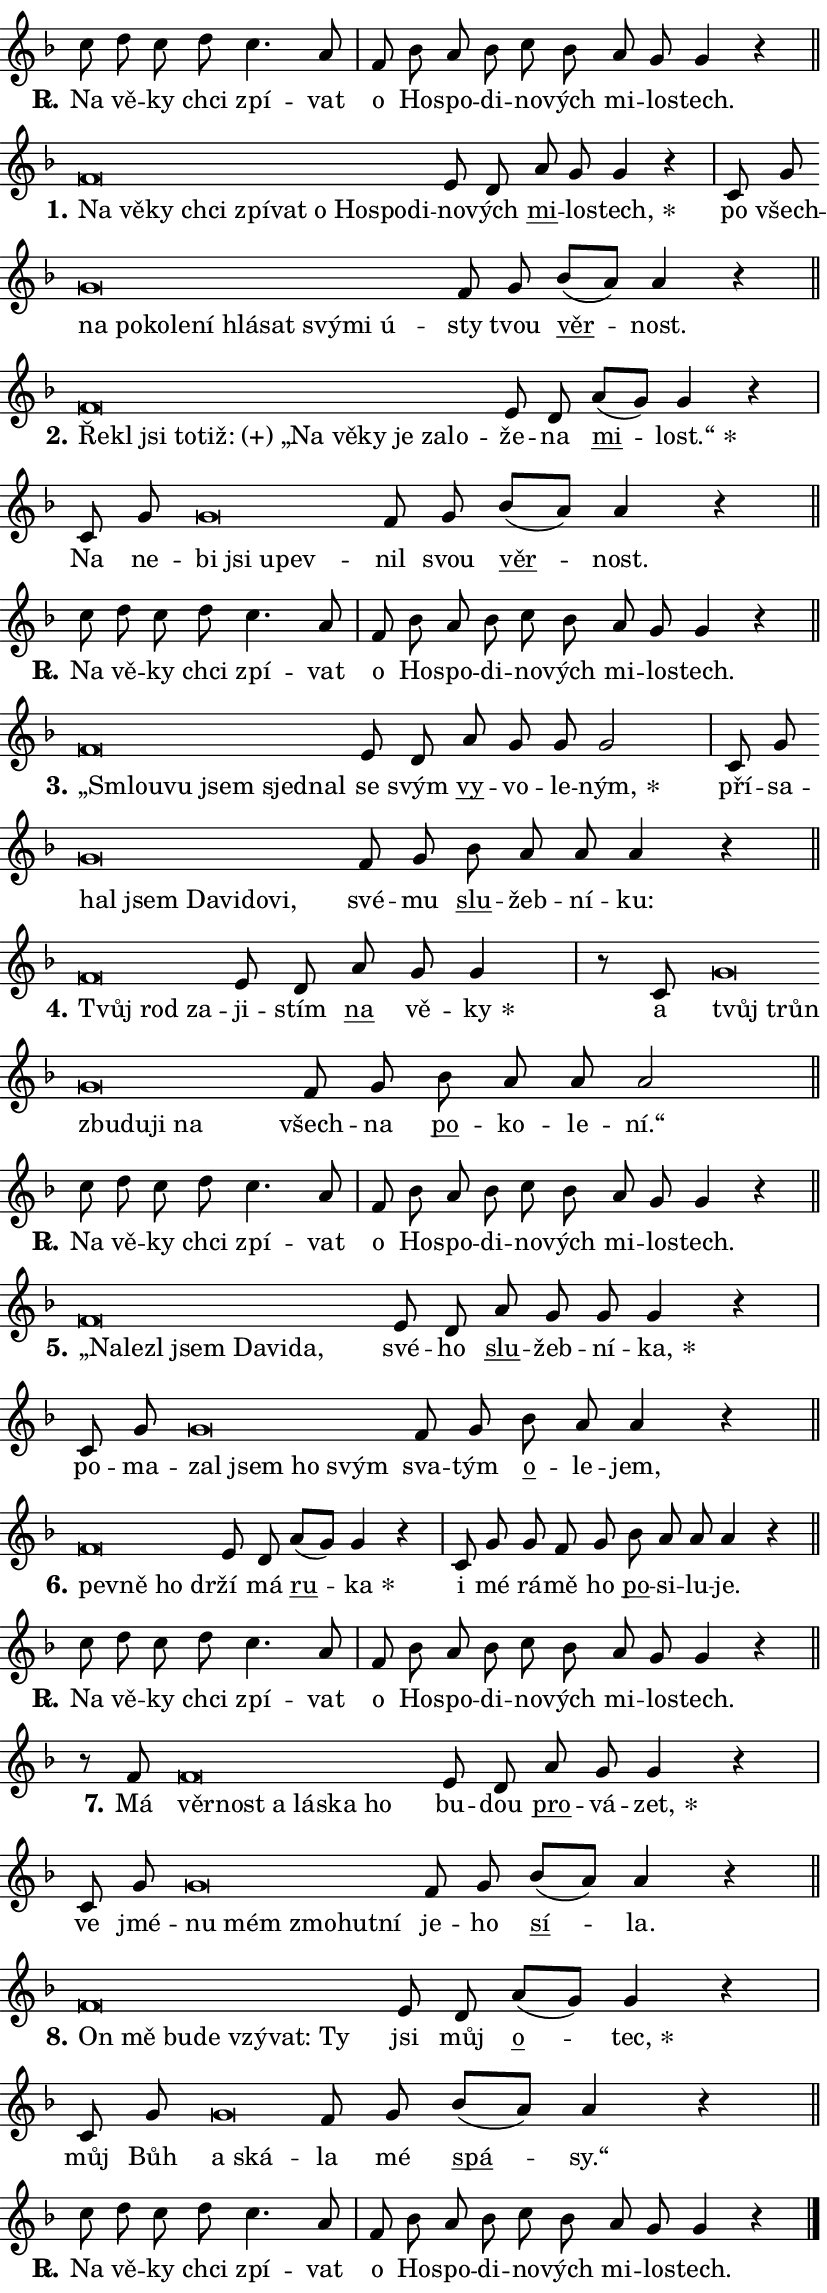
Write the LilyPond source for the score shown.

\version "2.24.0"
\header { tagline = "" }
\paper {
  indent = 0\cm
  top-margin = 0\cm
  right-margin = 0.13\cm % to fit lyric hyphens
  bottom-margin = 0\cm
  left-margin = 0\cm
  paper-width = 14\cm
  page-breaking = #ly:one-page-breaking
  system-system-spacing.basic-distance = #11
  score-system-spacing.basic-distance = #11
  ragged-last = ##f
}


%% Author: Thomas Morley
%% https://lists.gnu.org/archive/html/lilypond-user/2020-05/msg00002.html
#(define (line-position grob)
"Returns position of @var[grob} in current system:
   @code{'start}, if at first time-step
   @code{'end}, if at last time-step
   @code{'middle} otherwise
"
  (let* ((col (ly:item-get-column grob))
         (ln (ly:grob-object col 'left-neighbor))
         (rn (ly:grob-object col 'right-neighbor))
         (col-to-check-left (if (ly:grob? ln) ln col))
         (col-to-check-right (if (ly:grob? rn) rn col))
         (break-dir-left
           (and
             (ly:grob-property col-to-check-left 'non-musical #f)
             (ly:item-break-dir col-to-check-left)))
         (break-dir-right
           (and
             (ly:grob-property col-to-check-right 'non-musical #f)
             (ly:item-break-dir col-to-check-right))))
        (cond ((eqv? 1 break-dir-left) 'start)
              ((eqv? -1 break-dir-right) 'end)
              (else 'middle))))

#(define (tranparent-at-line-position vctor)
  (lambda (grob)
  "Relying on @code{line-position} select the relevant enry from @var{vctor}.
Used to determine transparency,"
    (case (line-position grob)
      ((end) (not (vector-ref vctor 0)))
      ((middle) (not (vector-ref vctor 1)))
      ((start) (not (vector-ref vctor 2))))))

noteHeadBreakVisibility =
#(define-music-function (break-visibility)(vector?)
"Makes @code{NoteHead}s transparent relying on @var{break-visibility}"
#{
  \override NoteHead.transparent =
    #(tranparent-at-line-position break-visibility)
#})

#(define delete-ledgers-for-transparent-note-heads
  (lambda (grob)
    "Reads whether a @code{NoteHead} is transparent.
If so this @code{NoteHead} is removed from @code{'note-heads} from
@var{grob}, which is supposed to be @code{LedgerLineSpanner}.
As a result ledgers are not printed for this @code{NoteHead}"
    (let* ((nhds-array (ly:grob-object grob 'note-heads))
           (nhds-list
             (if (ly:grob-array? nhds-array)
                 (ly:grob-array->list nhds-array)
                 '()))
           ;; Relies on the transparent-property being done before
           ;; Staff.LedgerLineSpanner.after-line-breaking is executed.
           ;; This is fragile ...
           (to-keep
             (remove
               (lambda (nhd)
                 (ly:grob-property nhd 'transparent #f))
               nhds-list)))
      ;; TODO find a better method to iterate over grob-arrays, similiar
      ;; to filter/remove etc for lists
      ;; For now rebuilt from scratch
      (set! (ly:grob-object grob 'note-heads)  '())
      (for-each
        (lambda (nhd)
          (ly:pointer-group-interface::add-grob grob 'note-heads nhd))
        to-keep))))

squashNotes = {
  \override NoteHead.X-extent = #'(-0.2 . 0.2)
  \override NoteHead.Y-extent = #'(-0.75 . 0)
  \override NoteHead.stencil =
    #(lambda (grob)
       (let ((pos (ly:grob-property grob 'staff-position)))
         (begin
           (if (< pos -7) (display "ERROR: Lower brevis then expected\n") (display ""))
           (if (<= pos -6) ly:text-interface::print ly:note-head::print))))
}
unSquashNotes = {
  \revert NoteHead.X-extent
  \revert NoteHead.Y-extent
  \revert NoteHead.stencil
}

hideNotes = \noteHeadBreakVisibility #begin-of-line-visible
unHideNotes = \noteHeadBreakVisibility #all-visible

% work-around for resetting accidentals
% https://lilypond.org/doc/v2.23/Documentation/notation/displaying-rhythms#unmetered-music
cadenzaMeasure = {
  \cadenzaOff
  \partial 1024 s1024
  \cadenzaOn
}

#(define-markup-command (accent layout props text) (markup?)
  "Underline accented syllable"
  (interpret-markup layout props
    #{\markup \override #'(offset . 4.3) \underline { #text }#}))

responsum = \markup \concat {
  "R" \hspace #-1.05 \path #0.1 #'((moveto 0 0.07) (lineto 0.9 0.8)) \hspace #0.05 "."
}

spaceSize = #0.6828661417322834 % exact space size for TeX Gyre Schola

\layout {
  \context {
    \Staff
    \remove "Time_signature_engraver"
    \override LedgerLineSpanner.after-line-breaking = #delete-ledgers-for-transparent-note-heads
  }
  \context {
    \Lyrics {
      \override LyricSpace.minimum-distance = \spaceSize
      \override LyricText.font-name = #"TeX Gyre Schola"
      \override LyricText.font-size = 1
      \override StanzaNumber.font-name = #"TeX Gyre Schola Bold"
      \override StanzaNumber.font-size = 1
    }
  }
  \context {
    \Score 
    \override NoteHead.text =
      #(lambda (grob) 
        (let ((pos (ly:grob-property grob 'staff-position)))
          #{\markup {
            \combine
              \halign #-0.55 \raise #(if (= pos -6) 0 0.5) \override #'(thickness . 2) \draw-line #'(3.2 . 0)
              \musicglyph "noteheads.sM1"
          }#}))
  }
}

% magnetic-lyrics.ily
%
%   written by
%     Jean Abou Samra <jean@abou-samra.fr>
%     Werner Lemberg <wl@gnu.org>
%
%   adapted by
%     Jiri Hon <jiri.hon@gmail.com>
%
% Version 2022-Apr-15

% https://www.mail-archive.com/lilypond-user@gnu.org/msg149350.html

#(define (Left_hyphen_pointer_engraver context)
   "Collect syllable-hyphen-syllable occurrences in lyrics and store
them in properties.  This engraver only looks to the left.  For
example, if the lyrics input is @code{foo -- bar}, it does the
following.

@itemize @bullet
@item
Set the @code{text} property of the @code{LyricHyphen} grob between
@q{foo} and @q{bar} to @code{foo}.

@item
Set the @code{left-hyphen} property of the @code{LyricText} grob with
text @q{foo} to the @code{LyricHyphen} grob between @q{foo} and
@q{bar}.
@end itemize

Use this auxiliary engraver in combination with the
@code{lyric-@/text::@/apply-@/magnetic-@/offset!} hook."
   (let ((hyphen #f)
         (text #f))
     (make-engraver
      (acknowledgers
       ((lyric-syllable-interface engraver grob source-engraver)
        (set! text grob)))
      (end-acknowledgers
       ((lyric-hyphen-interface engraver grob source-engraver)
        ;(when (not (grob::has-interface grob 'lyric-space-interface))
          (set! hyphen grob)));)
      ((stop-translation-timestep engraver)
       (when (and text hyphen)
         (ly:grob-set-object! text 'left-hyphen hyphen))
       (set! text #f)
       (set! hyphen #f)))))

#(define (lyric-text::apply-magnetic-offset! grob)
   "If the space between two syllables is less than the value in
property @code{LyricText@/.details@/.squash-threshold}, move the right
syllable to the left so that it gets concatenated with the left
syllable.

Use this function as a hook for
@code{LyricText@/.after-@/line-@/breaking} if the
@code{Left_@/hyphen_@/pointer_@/engraver} is active."
   (let ((hyphen (ly:grob-object grob 'left-hyphen #f)))
     (when hyphen
       (let ((left-text (ly:spanner-bound hyphen LEFT)))
         (when (grob::has-interface left-text 'lyric-syllable-interface)
           (let* ((common (ly:grob-common-refpoint grob left-text X))
                  (this-x-ext (ly:grob-extent grob common X))
                  (left-x-ext
                   (begin
                     ;; Trigger magnetism for left-text.
                     (ly:grob-property left-text 'after-line-breaking)
                     (ly:grob-extent left-text common X)))
                  ;; `delta` is the gap width between two syllables.
                  (delta (- (interval-start this-x-ext)
                            (interval-end left-x-ext)))
                  (details (ly:grob-property grob 'details))
                  (threshold (assoc-get 'squash-threshold details 0.2)))
             (when (< delta threshold)
               (let* (;; We have to manipulate the input text so that
                      ;; ligatures crossing syllable boundaries are not
                      ;; disabled.  For languages based on the Latin
                      ;; script this is essentially a beautification.
                      ;; However, for non-Western scripts it can be a
                      ;; necessity.
                      (lt (ly:grob-property left-text 'text))
                      (rt (ly:grob-property grob 'text))
                      (is-space (grob::has-interface hyphen 'lyric-space-interface))
                      (space (if is-space " " ""))
                      (extra-delta (if is-space spaceSize 0))
                      ;; Append new syllable.
                      (ltrt-space (if (and (string? lt) (string? rt))
                                (string-append lt space rt)
                                (make-concat-markup (list lt space rt))))
                      ;; Right-align `ltrt` to the right side.
                      (ltrt-space-markup (grob-interpret-markup
                               grob
                               (make-translate-markup
                                (cons (interval-length this-x-ext) 0)
                                (make-right-align-markup ltrt-space)))))
                 (begin
                   ;; Don't print `left-text`.
                   (ly:grob-set-property! left-text 'stencil #f)
                   ;; Set text and stencil (which holds all collected
                   ;; syllables so far) and shift it to the left.
                   (ly:grob-set-property! grob 'text ltrt-space)
                   (ly:grob-set-property! grob 'stencil ltrt-space-markup)
                   (ly:grob-translate-axis! grob (- (- delta extra-delta)) X))))))))))


#(define (lyric-hyphen::displace-bounds-first grob)
   ;; Make very sure this callback isn't triggered too early.
   (let ((left (ly:spanner-bound grob LEFT))
         (right (ly:spanner-bound grob RIGHT)))
     (ly:grob-property left 'after-line-breaking)
     (ly:grob-property right 'after-line-breaking)
     (ly:lyric-hyphen::print grob)))

squashThreshold = #0.4

\layout {
  \context {
    \Lyrics
    \consists #Left_hyphen_pointer_engraver
    \override LyricText.after-line-breaking =
      #lyric-text::apply-magnetic-offset!
    \override LyricHyphen.stencil = #lyric-hyphen::displace-bounds-first
    \override LyricText.details.squash-threshold = \squashThreshold
    \override LyricHyphen.minimum-distance = 0
    \override LyricHyphen.minimum-length = \squashThreshold
  }
}

squashText = \override LyricText.details.squash-threshold = 9999
unSquashText = \override LyricText.details.squash-threshold = \squashThreshold

leftText = \override LyricText.self-alignment-X = #LEFT
unLeftText = \revert LyricText.self-alignment-X

starOffset = #(lambda (grob) 
                (let ((x_offset (ly:self-alignment-interface::aligned-on-x-parent grob)))
                  (if (= x_offset 0) 0 (+ x_offset 1.2))))

star = #(define-music-function (syllable)(string?)
"Append star separator at the end of a syllable"
#{
  \once \override LyricText.X-offset = #starOffset
  \lyricmode { \markup {
    #syllable
    \override #'((font-name . "TeX Gyre Schola Bold")) \hspace #0.2 \lower #0.65 \larger "*"
  } }
#})

starAccent = #(define-music-function (syllable)(string?)
"Append star separator at the end of a syllable and make accent"
#{
  \once \override LyricText.X-offset = #starOffset
  \lyricmode { \markup {
    \accent #syllable
    \override #'((font-name . "TeX Gyre Schola Bold")) \hspace #0.2 \lower #0.65 \larger "*"
  } }
#})

breath = #(define-music-function (syllable)(string?)
"Append breathing indicator at the end of a syllable"
#{
  \lyricmode { \markup { #syllable "+" } }
#})

optionalBreath = #(define-music-function (syllable)(string?)
"Append optional breathing indicator at the end of a syllable"
#{
  \lyricmode { \markup { #syllable "(+)" } }
#})


\score {
    <<
        \new Voice = "melody" { \cadenzaOn \key f \major \relative { c''8 d c d c4. a8 \cadenzaMeasure \bar "|" f bes a bes \bar "" c bes \bar "" a g g4 r \cadenzaMeasure \bar "||" \break } }
        \new Lyrics \lyricsto "melody" { \lyricmode { \set stanza = \responsum
Na vě -- ky chci zpí -- vat o Ho -- spo -- di -- no -- vých mi -- lo -- stech. } }
    >>
    \layout {}
}

\score {
    <<
        \new Voice = "melody" { \cadenzaOn \key f \major \relative { \squashNotes f'\breve*1/16 \hideNotes \breve*1/16 \bar "" \breve*1/16 \bar "" \breve*1/16 \bar "" \breve*1/16 \bar "" \breve*1/16 \bar "" \breve*1/16 \bar "" \breve*1/16 \bar "" \breve*1/16 \breve*1/16 \bar "" \unHideNotes \unSquashNotes e8 d \bar "" a' g g4 r \cadenzaMeasure \bar "|" c,8 g' \bar "" \squashNotes g\breve*1/16 \hideNotes \breve*1/16 \bar "" \breve*1/16 \bar "" \breve*1/16 \bar "" \breve*1/16 \bar "" \breve*1/16 \bar "" \breve*1/16 \bar "" \breve*1/16 \bar "" \breve*1/16 \breve*1/16 \bar "" \unHideNotes \unSquashNotes f8 g \bar "" bes[( a)] a4 r \cadenzaMeasure \bar "||" \break } }
        \new Lyrics \lyricsto "melody" { \lyricmode { \set stanza = "1."
\leftText Na \squashText vě -- ky chci zpí -- vat o Ho -- spo -- di -- \unLeftText \unSquashText no -- vých \markup \accent mi -- lo -- \star stech, po všech -- \leftText na \squashText po -- ko -- le -- ní hlá -- sat svý -- mi ú -- \unLeftText \unSquashText sty tvou \markup \accent věr -- nost. } }
    >>
    \layout {}
}

\score {
    <<
        \new Voice = "melody" { \cadenzaOn \key f \major \relative { \squashNotes f'\breve*1/16 \hideNotes \breve*1/16 \bar "" \breve*1/16 \bar "" \breve*1/16 \bar "" \breve*1/16 \bar "" \breve*1/16 \bar "" \breve*1/16 \bar "" \breve*1/16 \bar "" \breve*1/16 \bar "" \breve*1/16 \breve*1/16 \bar "" \unHideNotes \unSquashNotes e8 d \bar "" a'[( g)] g4 r \cadenzaMeasure \bar "|" c,8 g' \bar "" \squashNotes g\breve*1/16 \hideNotes \breve*1/16 \bar "" \breve*1/16 \breve*1/16 \bar "" \unHideNotes \unSquashNotes f8 g \bar "" bes[( a)] a4 r \cadenzaMeasure \bar "||" \break } }
        \new Lyrics \lyricsto "melody" { \lyricmode { \set stanza = "2."
\leftText Ře -- \squashText kl jsi to -- \optionalBreath tiž: „Na vě -- ky je za -- lo -- \unLeftText \unSquashText že -- na \markup \accent mi -- \star lost.“ Na ne -- \leftText bi \squashText jsi u -- pev -- \unLeftText \unSquashText nil svou \markup \accent věr -- nost. } }
    >>
    \layout {}
}

\score {
    <<
        \new Voice = "melody" { \cadenzaOn \key f \major \relative { c''8 d c d c4. a8 \cadenzaMeasure \bar "|" f bes a bes \bar "" c bes \bar "" a g g4 r \cadenzaMeasure \bar "||" \break } }
        \new Lyrics \lyricsto "melody" { \lyricmode { \set stanza = \responsum
Na vě -- ky chci zpí -- vat o Ho -- spo -- di -- no -- vých mi -- lo -- stech. } }
    >>
    \layout {}
}

\score {
    <<
        \new Voice = "melody" { \cadenzaOn \key f \major \relative { \squashNotes f'\breve*1/16 \hideNotes \breve*1/16 \bar "" \breve*1/16 \bar "" \breve*1/16 \breve*1/16 \bar "" \unHideNotes \unSquashNotes e8 d \bar "" a' g g g2 \cadenzaMeasure \bar "|" c,8 g' \bar "" \squashNotes g\breve*1/16 \hideNotes \breve*1/16 \bar "" \breve*1/16 \bar "" \breve*1/16 \bar "" \breve*1/16 \breve*1/16 \bar "" \unHideNotes \unSquashNotes f8 g \bar "" bes a a a4 r \cadenzaMeasure \bar "||" \break } }
        \new Lyrics \lyricsto "melody" { \lyricmode { \set stanza = "3."
\leftText „Smlou -- \squashText vu jsem sjed -- nal \unLeftText \unSquashText se svým \markup \accent vy -- vo -- le -- \star ným, pří -- sa -- \leftText hal \squashText jsem Da -- vi -- do -- vi, \unLeftText \unSquashText své -- mu \markup \accent slu -- žeb -- ní -- ku: } }
    >>
    \layout {}
}

\score {
    <<
        \new Voice = "melody" { \cadenzaOn \key f \major \relative { \squashNotes f'\breve*1/16 \hideNotes \breve*1/16 \breve*1/16 \bar "" \unHideNotes \unSquashNotes e8 d \bar "" a' g g4 \cadenzaMeasure \bar "|" r8 c,8 \squashNotes g'\breve*1/16 \hideNotes \breve*1/16 \bar "" \breve*1/16 \bar "" \breve*1/16 \bar "" \breve*1/16 \breve*1/16 \bar "" \unHideNotes \unSquashNotes f8 g \bar "" bes a a a2 \cadenzaMeasure \bar "||" \break } }
        \new Lyrics \lyricsto "melody" { \lyricmode { \set stanza = "4."
\leftText Tvůj \squashText rod za -- \unLeftText \unSquashText ji -- stím \markup \accent na vě -- \star ky a \leftText tvůj \squashText trůn zbu -- du -- ji na \unLeftText \unSquashText všech -- na \markup \accent po -- ko -- le -- ní.“ } }
    >>
    \layout {}
}

\score {
    <<
        \new Voice = "melody" { \cadenzaOn \key f \major \relative { c''8 d c d c4. a8 \cadenzaMeasure \bar "|" f bes a bes \bar "" c bes \bar "" a g g4 r \cadenzaMeasure \bar "||" \break } }
        \new Lyrics \lyricsto "melody" { \lyricmode { \set stanza = \responsum
Na vě -- ky chci zpí -- vat o Ho -- spo -- di -- no -- vých mi -- lo -- stech. } }
    >>
    \layout {}
}

\score {
    <<
        \new Voice = "melody" { \cadenzaOn \key f \major \relative { \squashNotes f'\breve*1/16 \hideNotes \breve*1/16 \bar "" \breve*1/16 \bar "" \breve*1/16 \bar "" \breve*1/16 \bar "" \breve*1/16 \breve*1/16 \bar "" \unHideNotes \unSquashNotes e8 d \bar "" a' g g g4 r \cadenzaMeasure \bar "|" c,8 g' \bar "" \squashNotes g\breve*1/16 \hideNotes \breve*1/16 \bar "" \breve*1/16 \breve*1/16 \bar "" \unHideNotes \unSquashNotes f8 g \bar "" bes a a4 r \cadenzaMeasure \bar "||" \break } }
        \new Lyrics \lyricsto "melody" { \lyricmode { \set stanza = "5."
\leftText „Na -- \squashText le -- zl jsem Da -- vi -- da, \unLeftText \unSquashText své -- ho \markup \accent slu -- žeb -- ní -- \star ka, po -- ma -- \leftText zal \squashText jsem ho svým \unLeftText \unSquashText sva -- tým \markup \accent o -- le -- jem, } }
    >>
    \layout {}
}

\score {
    <<
        \new Voice = "melody" { \cadenzaOn \key f \major \relative { \squashNotes f'\breve*1/16 \hideNotes \breve*1/16 \bar "" \breve*1/16 \breve*1/16 \bar "" \unHideNotes \unSquashNotes e8 d \bar "" a'[( g)] g4 r \cadenzaMeasure \bar "|" c,8 g' \bar "" g f8 g \bar "" bes a a a4 r \cadenzaMeasure \bar "||" \break } }
        \new Lyrics \lyricsto "melody" { \lyricmode { \set stanza = "6."
\leftText pev -- \squashText ně ho dr -- \unLeftText \unSquashText ží má \markup \accent ru -- \star ka i mé rá -- mě ho \markup \accent po -- si -- lu -- je. } }
    >>
    \layout {}
}

\score {
    <<
        \new Voice = "melody" { \cadenzaOn \key f \major \relative { c''8 d c d c4. a8 \cadenzaMeasure \bar "|" f bes a bes \bar "" c bes \bar "" a g g4 r \cadenzaMeasure \bar "||" \break } }
        \new Lyrics \lyricsto "melody" { \lyricmode { \set stanza = \responsum
Na vě -- ky chci zpí -- vat o Ho -- spo -- di -- no -- vých mi -- lo -- stech. } }
    >>
    \layout {}
}

\score {
    <<
        \new Voice = "melody" { \cadenzaOn \key f \major \relative { r8 f'8 \squashNotes f\breve*1/16 \hideNotes \breve*1/16 \bar "" \breve*1/16 \bar "" \breve*1/16 \bar "" \breve*1/16 \breve*1/16 \bar "" \unHideNotes \unSquashNotes e8 d \bar "" a' g g4 r \cadenzaMeasure \bar "|" c,8 g' \bar "" \squashNotes g\breve*1/16 \hideNotes \breve*1/16 \bar "" \breve*1/16 \bar "" \breve*1/16 \breve*1/16 \bar "" \unHideNotes \unSquashNotes f8 g \bar "" bes[( a)] a4 r \cadenzaMeasure \bar "||" \break } }
        \new Lyrics \lyricsto "melody" { \lyricmode { \set stanza = "7."
Má \leftText věr -- \squashText nost a lá -- ska ho \unLeftText \unSquashText bu -- dou \markup \accent pro -- vá -- \star zet, ve jmé -- \leftText nu \squashText mém zmo -- hut -- ní \unLeftText \unSquashText je -- ho \markup \accent sí -- la. } }
    >>
    \layout {}
}

\score {
    <<
        \new Voice = "melody" { \cadenzaOn \key f \major \relative { \squashNotes f'\breve*1/16 \hideNotes \breve*1/16 \bar "" \breve*1/16 \bar "" \breve*1/16 \bar "" \breve*1/16 \bar "" \breve*1/16 \breve*1/16 \bar "" \unHideNotes \unSquashNotes e8 d \bar "" a'[( g)] g4 r \cadenzaMeasure \bar "|" c,8 g' \bar "" \squashNotes g\breve*1/16 \hideNotes \breve*1/16 \bar "" \unHideNotes \unSquashNotes f8 g \bar "" bes[( a)] a4 r \cadenzaMeasure \bar "||" \break } }
        \new Lyrics \lyricsto "melody" { \lyricmode { \set stanza = "8."
\leftText On \squashText mě bu -- de vzý -- vat: Ty \unLeftText \unSquashText jsi můj \markup \accent o -- \star tec, můj Bůh \leftText a \squashText ská -- \unLeftText \unSquashText la mé \markup \accent spá -- sy.“ } }
    >>
    \layout {}
}

\score {
    <<
        \new Voice = "melody" { \cadenzaOn \key f \major \relative { c''8 d c d c4. a8 \cadenzaMeasure \bar "|" f bes a bes \bar "" c bes \bar "" a g g4 r \cadenzaMeasure \bar "||" \break } \bar "|." }
        \new Lyrics \lyricsto "melody" { \lyricmode { \set stanza = \responsum
Na vě -- ky chci zpí -- vat o Ho -- spo -- di -- no -- vých mi -- lo -- stech. } }
    >>
    \layout {}
}
